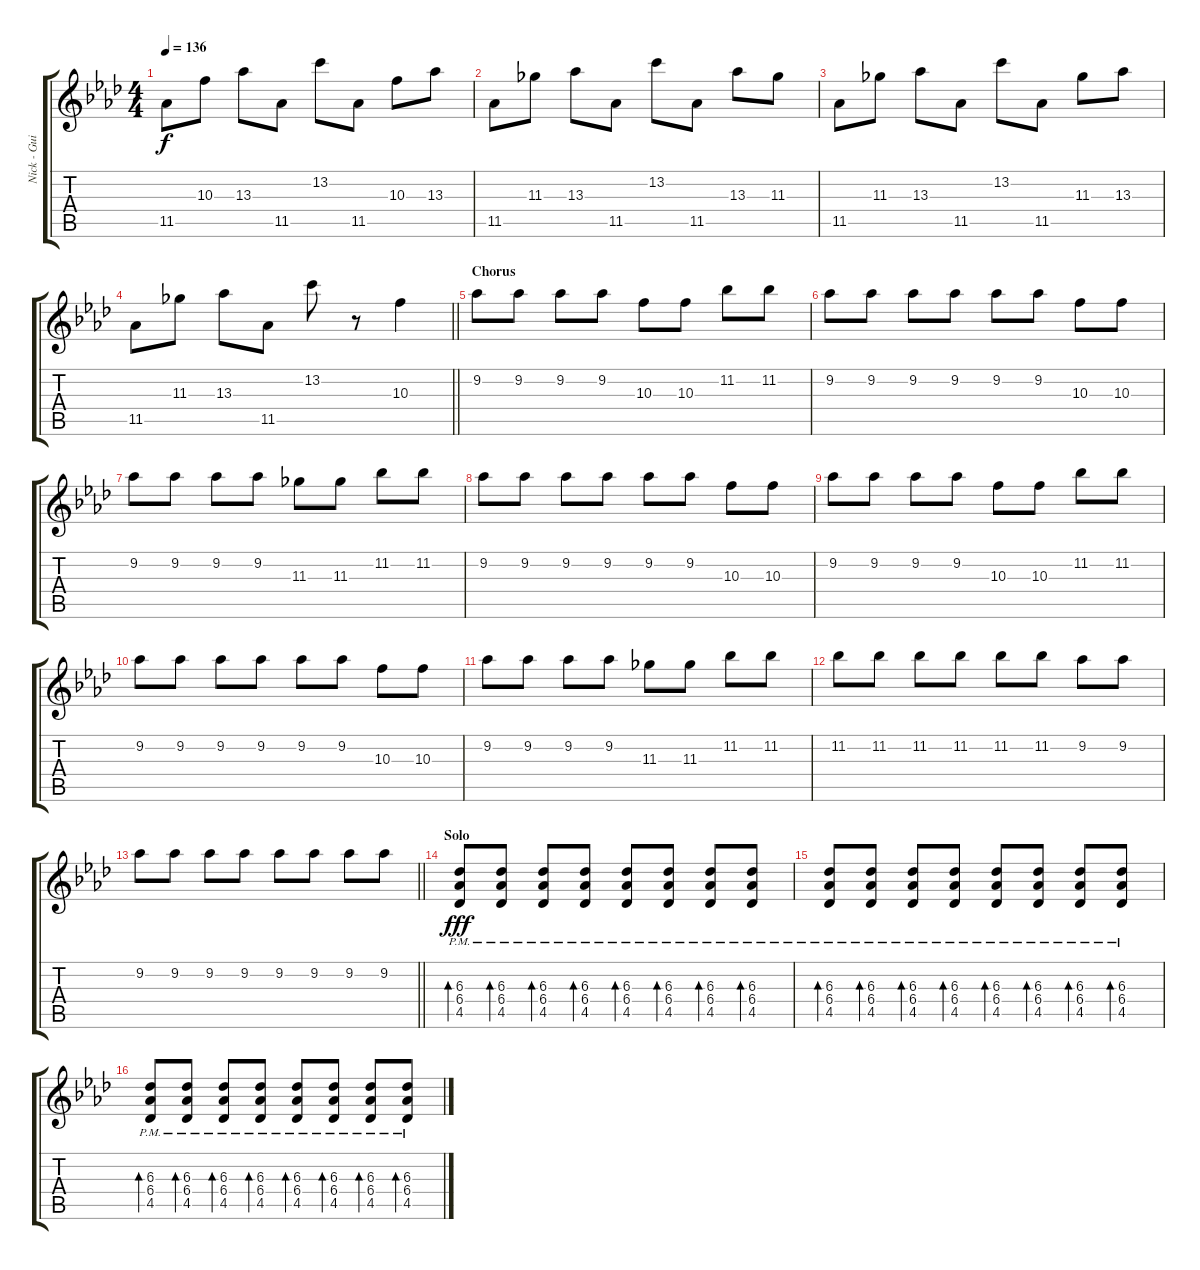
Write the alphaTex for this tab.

\track ("Nick - Guitar RSE" "Nick - Gui") {instrument overdrivenguitar}
\staff {score tabs}
\tuning (E4 B3 G3 D3 A2 E2) {hide}
\ts (4 4)
\tempo 136
\clef g2
\ks ab
11.5.8{dy f} 10.3.8 13.3.8 11.5.8 13.2.8 11.5.8 10.3.8 13.3.8 |
11.5.8 11.3.8 13.3.8 11.5.8 13.2.8 11.5.8 13.3.8 11.3.8 |
11.5.8 11.3.8 13.3.8 11.5.8 13.2.8 11.5.8 11.3.8 13.3.8 |
\barLineRight lightlight
11.5.8 11.3.8 13.3.8 11.5.8 13.2.8 r.8 10.3.4 |
\section ("" "Chorus")
9.2.8 9.2.8 9.2.8 9.2.8 10.3.8 10.3.8 11.2.8 11.2.8 |
9.2.8 9.2.8 9.2.8 9.2.8 9.2.8 9.2.8 10.3.8 10.3.8 |
9.2.8 9.2.8 9.2.8 9.2.8 11.3.8 11.3.8 11.2.8 11.2.8 |
9.2.8 9.2.8 9.2.8 9.2.8 9.2.8 9.2.8 10.3.8 10.3.8 |
9.2.8 9.2.8 9.2.8 9.2.8 10.3.8 10.3.8 11.2.8 11.2.8 |
9.2.8 9.2.8 9.2.8 9.2.8 9.2.8 9.2.8 10.3.8 10.3.8 |
9.2.8 9.2.8 9.2.8 9.2.8 11.3.8 11.3.8 11.2.8 11.2.8 |
11.2.8 11.2.8 11.2.8 11.2.8 11.2.8 11.2.8 9.2.8 9.2.8 |
\barLineRight lightlight
9.2.8 9.2.8 9.2.8 9.2.8 9.2.8 9.2.8 9.2.8 9.2.8 |
\section ("" "Solo")
(6.3{pm} 6.4{pm} 4.5{pm}).8{bd 60 dy fff volume 14 instrument electricguitarjazz} (6.3{pm} 6.4{pm} 4.5{pm}).8{bd 60} (6.3{pm} 6.4{pm} 4.5{pm}).8{bd 60} (6.3{pm} 6.4{pm} 4.5{pm}).8{bd 60} (6.3{pm} 6.4{pm} 4.5{pm}).8{bd 60} (6.3{pm} 6.4{pm} 4.5{pm}).8{bd 60} (6.3{pm} 6.4{pm} 4.5{pm}).8{bd 60} (6.3{pm} 6.4{pm} 4.5{pm}).8{bd 60} |
(6.3{pm} 6.4{pm} 4.5{pm}).8{bd 60} (6.3{pm} 6.4{pm} 4.5{pm}).8{bd 60} (6.3{pm} 6.4{pm} 4.5{pm}).8{bd 60} (6.3{pm} 6.4{pm} 4.5{pm}).8{bd 60} (6.3{pm} 6.4{pm} 4.5{pm}).8{bd 60} (6.3{pm} 6.4{pm} 4.5{pm}).8{bd 60} (6.3{pm} 6.4{pm} 4.5{pm}).8{bd 60} (6.3{pm} 6.4{pm} 4.5{pm}).8{bd 60} |
(6.3{pm} 6.4{pm} 4.5{pm}).8{bd 60} (6.3{pm} 6.4{pm} 4.5{pm}).8{bd 60} (6.3{pm} 6.4{pm} 4.5{pm}).8{bd 60} (6.3{pm} 6.4{pm} 4.5{pm}).8{bd 60} (6.3{pm} 6.4{pm} 4.5{pm}).8{bd 60} (6.3{pm} 6.4{pm} 4.5{pm}).8{bd 60} (6.3{pm} 6.4{pm} 4.5{pm}).8{bd 60} (6.3{pm} 6.4{pm} 4.5{pm}).8{bd 60}
